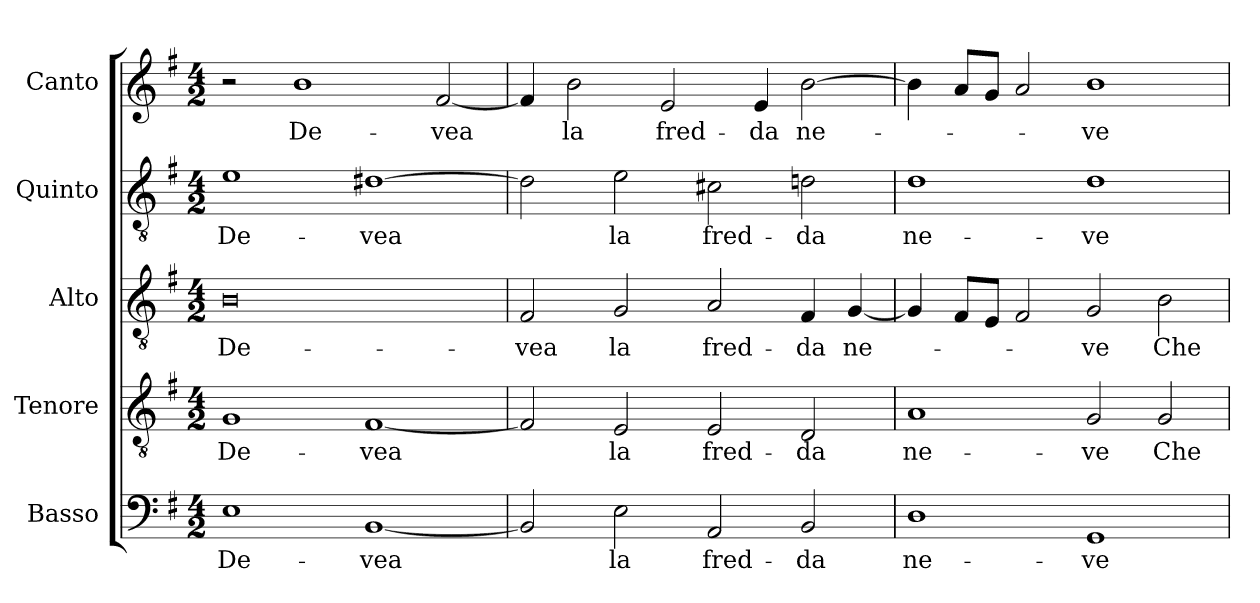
**kern	**text	**kern	**text	**kern	**text	**kern	**text	**kern	**text
*part5	*part5	*part4	*part4	*part3	*part3	*part2	*part2	*part1	*part1
*staff5	*staff5	*staff4	*staff4	*staff3	*staff3	*staff2	*staff2	*staff1	*staff1
*I"Basso	*	*I"Tenore	*	*I"Alto	*	*I"Quinto	*	*I"Canto	*
!!LO:PB:g=z
*stria5	*	*stria5	*	*stria5	*	*stria5	*	*stria5	*
*clefF4	*	*clefGv2	*	*clefGv2	*	*clefGv2	*	*clefG2	*
*k[f#]	*	*k[f#]	*	*k[f#]	*	*k[f#]	*	*k[f#]	*
*G:	*	*G:	*	*G:	*	*G:	*	*G:	*
*M4/2	*	*M4/2	*	*M4/2	*	*M4/2	*	*M4/2	*
=1	=1	=1	=1	=1	=1	=1	=1	=1	=1
!	!LO:LY:b:cj	!	!LO:LY:b:cj	!	!LO:LY:b:cj	!	!LO:LY:b:cj	!	!
1E	-De-	1G	De-	0B	De-	1e	De-	2r	.
!	!	!	!	!	!	!	!	!	!LO:LY:b:cj
.	.	.	.	.	.	.	.	1b	-De-
!	!LO:LY:b:cj	!	!LO:LY:b:cj	!	!	!	!LO:LY:b:cj	!	!
[<1BB	-vea	[<1F#	-vea	.	.	[>1d#X	-vea	.	.
!	!	!	!	!	!	!	!	!	!LO:LY:b
.	.	.	.	.	.	.	.	[<2f#/	-vea
=2	=2	=2	=2	=2	=2	=2	=2	=2	=2
!	!	!	!	!	!LO:LY:b:cj	!	!	!	!
2BB/]	.	2F#/]	.	2F#/	-vea	2d#\]	.	4f#/]	.
!	!	!	!	!	!	!	!	!	!LO:LY:b:cj
.	.	.	.	.	.	.	.	2b\	la
!	!LO:LY:b:cj	!	!LO:LY:b:cj	!	!LO:LY:b:cj	!	!LO:LY:b:cj	!	!
2E\	la	2E/	la	2G/	la	2e\	la	.	.
!	!	!	!	!	!	!	!	!	!LO:LY:b:cj
.	.	.	.	.	.	.	.	2e/	fred-
!	!LO:LY:b:cj	!	!LO:LY:b:cj	!	!LO:LY:b:cj	!	!LO:LY:b:cj	!	!
2AA/	fred-	2E/	fred-	2A/	fred-	2c#X\	fred-	.	.
!	!	!	!	!	!	!	!	!	!LO:LY:b:cj
.	.	.	.	.	.	.	.	4e/	-da
!	!LO:LY:b:cj	!	!LO:LY:b:cj	!	!LO:LY:b:cj	!	!LO:LY:b:cj	!	!LO:LY:b:cj
2BB/	-da	2D/	-da	4F#/	-da	2dn\	-da	[>2b\	ne-
!	!	!	!	!	!LO:LY:b:cj	!	!	!	!
.	.	.	.	[<4G/	ne-	.	.	.	.
=3	=3	=3	=3	=3	=3	=3	=3	=3	=3
!	!LO:LY:b:cj	!	!LO:LY:b:cj	!	!	!	!LO:LY:b:cj	!	!
1D	ne-	1A	ne-	4G/]	.	1d	ne-	4b\]	.
.	.	.	.	8F#/L	.	.	.	8a/L	.
.	.	.	.	8E/J	.	.	.	8g/J	.
.	.	.	.	2F#/	.	.	.	2a/	.
!	!LO:LY:b:cj	!	!LO:LY:b:cj	!	!LO:LY:b:cj	!	!LO:LY:b:cj	!	!LO:LY:b:cj
1GG	-ve	2G/	-ve	2G/	-ve	1d	-ve	1b	-ve
!	!	!	!LO:LY:b:cj	!	!LO:LY:b:cj	!	!	!	!
.	.	2G/	Che	2B\	Che	.	.	.	.
=	=	=	=	=	=	=	=	=	=
*-	*-	*-	*-	*-	*-	*-	*-	*-	*-
